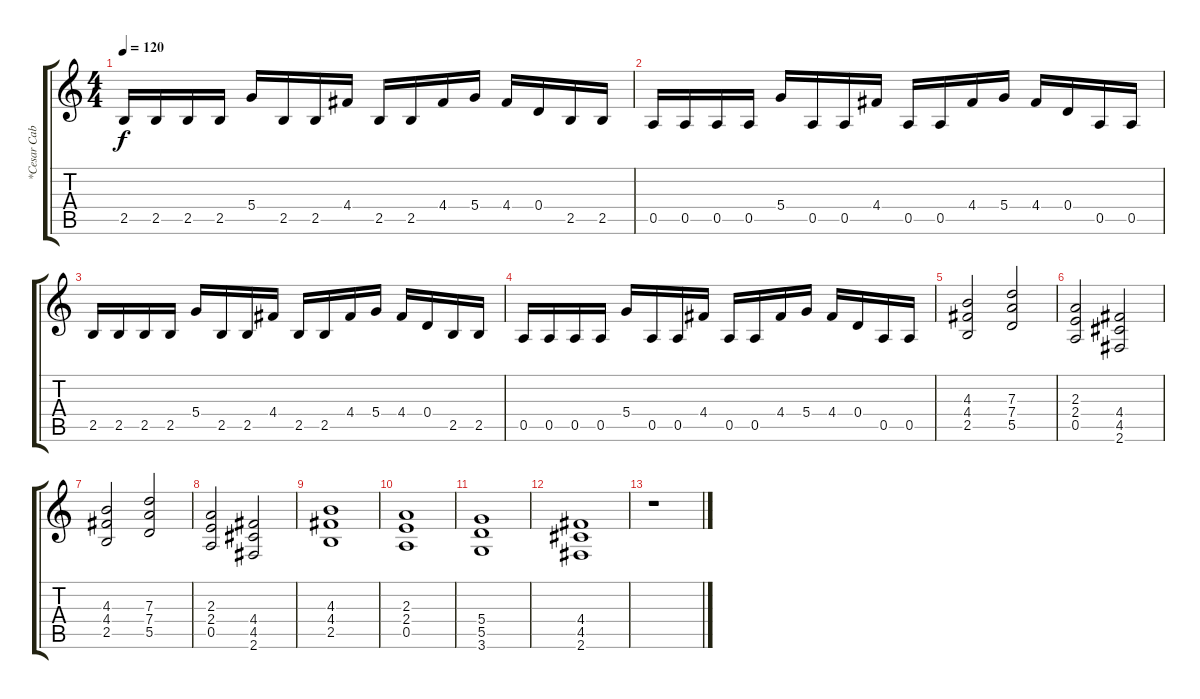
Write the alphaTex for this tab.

\track ("*Cesar Cabal" "*Cesar Cab") {instrument distortionguitar}
\staff {score tabs}
\tuning (E4 B3 G3 D3 A2 E2) {hide}
\ts (4 4)
\tempo 120
\clef g2
\ks c
2.5.16{dy f} 2.5.16 2.5.16 2.5.16 5.4.16 2.5.16 2.5.16 4.4.16 2.5.16 2.5.16 4.4.16 5.4.16 4.4.16 0.4.16 2.5.16 2.5.16 |
0.5.16 0.5.16 0.5.16 0.5.16 5.4.16 0.5.16 0.5.16 4.4.16 0.5.16 0.5.16 4.4.16 5.4.16 4.4.16 0.4.16 0.5.16 0.5.16 |
2.5.16 2.5.16 2.5.16 2.5.16 5.4.16 2.5.16 2.5.16 4.4.16 2.5.16 2.5.16 4.4.16 5.4.16 4.4.16 0.4.16 2.5.16 2.5.16 |
0.5.16 0.5.16 0.5.16 0.5.16 5.4.16 0.5.16 0.5.16 4.4.16 0.5.16 0.5.16 4.4.16 5.4.16 4.4.16 0.4.16 0.5.16 0.5.16 |
(4.3 4.4 2.5).2 (7.3 7.4 5.5).2 |
(2.3 2.4 0.5).2 (4.4 4.5 2.6).2 |
(4.3 4.4 2.5).2 (7.3 7.4 5.5).2 |
(2.3 2.4 0.5).2 (4.4 4.5 2.6).2 |
(4.3 4.4 2.5).1{volume 0} |
(2.3 2.4 0.5).1 |
(5.4 5.5 3.6).1 |
(4.4 4.5 2.6).1 |
r.1
